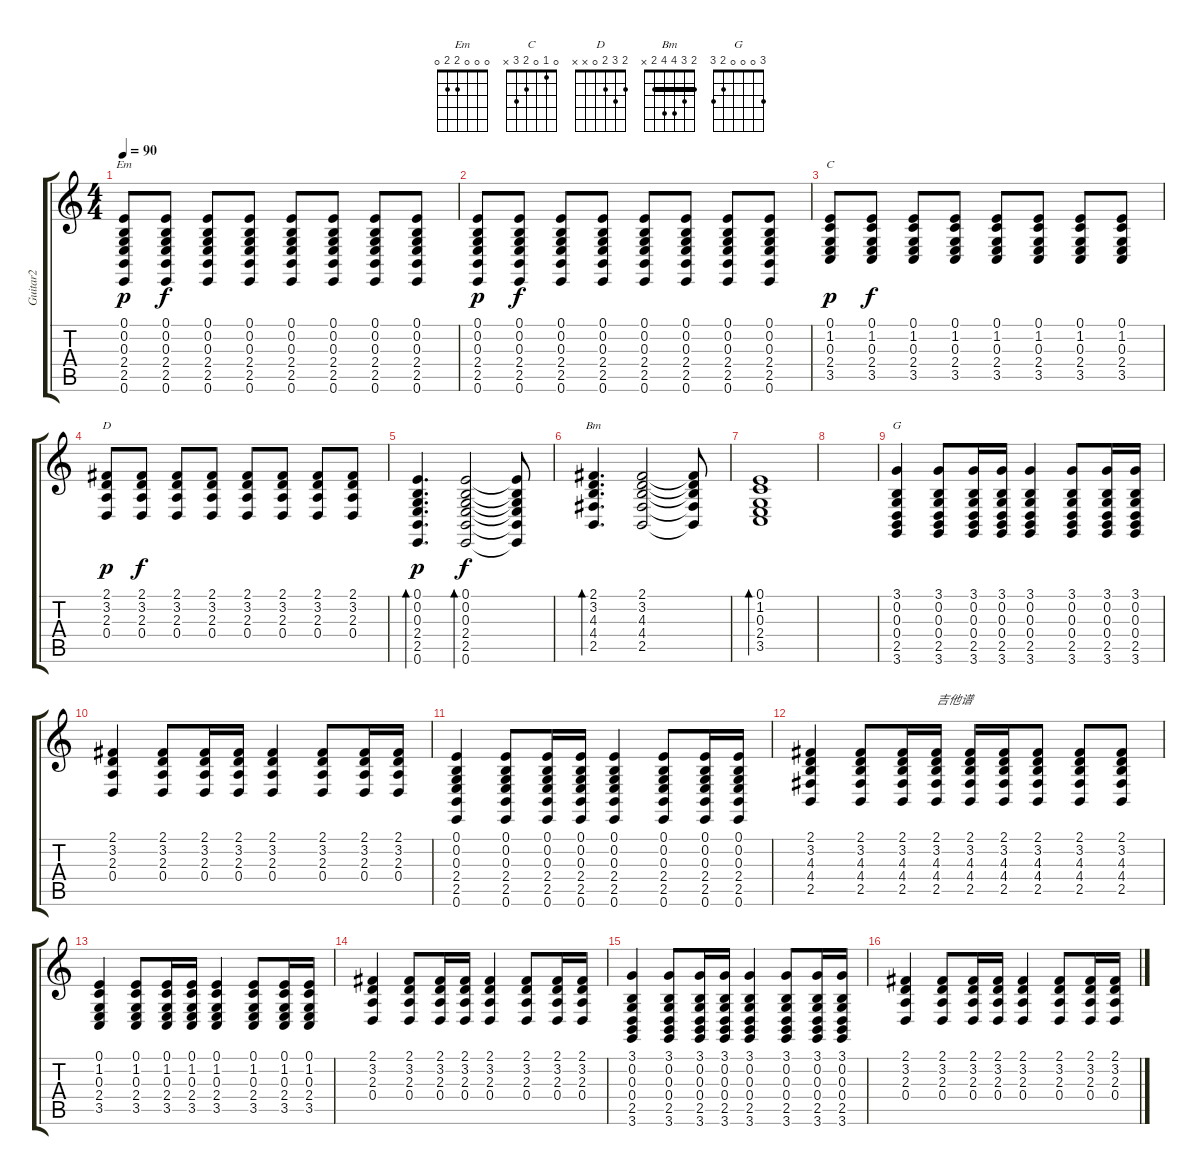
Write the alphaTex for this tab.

\track ("Guitar2" "Guitar2") {instrument electricpiano1}
\staff {score tabs}
\tuning (E4 B3 G3 D3 A2 E2) {hide}
\chord ("Em" 0 0 0 2 2 0)
\chord ("C" 0 1 0 2 3 x)
\chord ("D" 2 3 2 0 x x)
\chord ("Bm" 2 3 4 4 2 x) {barre 2}
\chord ("G" 3 0 0 0 2 3)
\ts (4 4)
\tempo 90
\clef g2
\ks c
(0.1 0.2 0.3 2.4 2.5 0.6).8{ch "Em" dy p} (0.1 0.2 0.3 2.4 2.5 0.6).8{dy f} (0.1 0.2 0.3 2.4 2.5 0.6).8 (0.1 0.2 0.3 2.4 2.5 0.6).8 (0.1 0.2 0.3 2.4 2.5 0.6).8 (0.1 0.2 0.3 2.4 2.5 0.6).8 (0.1 0.2 0.3 2.4 2.5 0.6).8 (0.1 0.2 0.3 2.4 2.5 0.6).8 |
(0.1 0.2 0.3 2.4 2.5 0.6).8{dy p} (0.1 0.2 0.3 2.4 2.5 0.6).8{dy f} (0.1 0.2 0.3 2.4 2.5 0.6).8 (0.1 0.2 0.3 2.4 2.5 0.6).8 (0.1 0.2 0.3 2.4 2.5 0.6).8 (0.1 0.2 0.3 2.4 2.5 0.6).8 (0.1 0.2 0.3 2.4 2.5 0.6).8 (0.1 0.2 0.3 2.4 2.5 0.6).8 |
(0.1 1.2 0.3 2.4 3.5).8{ch "C" dy p} (0.1 1.2 0.3 2.4 3.5).8{dy f} (0.1 1.2 0.3 2.4 3.5).8 (0.1 1.2 0.3 2.4 3.5).8 (0.1 1.2 0.3 2.4 3.5).8 (0.1 1.2 0.3 2.4 3.5).8 (0.1 1.2 0.3 2.4 3.5).8 (0.1 1.2 0.3 2.4 3.5).8 |
(2.1 3.2 2.3 0.4).8{ch "D" dy p} (2.1 3.2 2.3 0.4).8{dy f} (2.1 3.2 2.3 0.4).8 (2.1 3.2 2.3 0.4).8 (2.1 3.2 2.3 0.4).8 (2.1 3.2 2.3 0.4).8 (2.1 3.2 2.3 0.4).8 (2.1 3.2 2.3 0.4).8 |
(0.1 0.2 0.3 2.4 2.5 0.6).4{d bd 30 dy p} (0.1 0.2 0.3 2.4 2.5 0.6).2{bd 30 dy f} (0.1{t} 0.2{t} 0.3{t} 2.4{t} 2.5{t} 0.6{t}).8 |
(2.1 3.2 4.3 4.4 2.5).4{d bd 30 ch "Bm"} (2.1 3.2 4.3 4.4 2.5).2 (2.1{t} 3.2{t} 4.3{t} 4.4{t} 2.5{t}).8 |
(0.1 1.2 0.3 2.4 3.5).1{bd 240} |
|
(3.1 0.2 0.3 0.4 2.5 3.6).4{ch "G"} (3.1 0.2 0.3 0.4 2.5 3.6).8 (3.1 0.2 0.3 0.4 2.5 3.6).16 (3.1 0.2 0.3 0.4 2.5 3.6).16 (3.1 0.2 0.3 0.4 2.5 3.6).4 (3.1 0.2 0.3 0.4 2.5 3.6).8 (3.1 0.2 0.3 0.4 2.5 3.6).16 (3.1 0.2 0.3 0.4 2.5 3.6).16 |
(2.1 3.2 2.3 0.4).4 (2.1 3.2 2.3 0.4).8 (2.1 3.2 2.3 0.4).16 (2.1 3.2 2.3 0.4).16 (2.1 3.2 2.3 0.4).4 (2.1 3.2 2.3 0.4).8 (2.1 3.2 2.3 0.4).16 (2.1 3.2 2.3 0.4).16 |
(0.1 0.2 0.3 2.4 2.5 0.6).4 (0.1 0.2 0.3 2.4 2.5 0.6).8 (0.1 0.2 0.3 2.4 2.5 0.6).16 (0.1 0.2 0.3 2.4 2.5 0.6).16 (0.1 0.2 0.3 2.4 2.5 0.6).4 (0.1 0.2 0.3 2.4 2.5 0.6).8 (0.1 0.2 0.3 2.4 2.5 0.6).16 (0.1 0.2 0.3 2.4 2.5 0.6).16 |
(2.1 3.2 4.3 4.4 2.5).4 (2.1 3.2 4.3 4.4 2.5).8 (2.1 3.2 4.3 4.4 2.5).16 (2.1 3.2 4.3 4.4 2.5).16{txt "吉他谱"} (2.1 3.2 4.3 4.4 2.5).16 (2.1 3.2 4.3 4.4 2.5).16 (2.1 3.2 4.3 4.4 2.5).8 (2.1 3.2 4.3 4.4 2.5).8 (2.1 3.2 4.3 4.4 2.5).8 |
(0.1 1.2 0.3 2.4 3.5).4 (0.1 1.2 0.3 2.4 3.5).8 (0.1 1.2 0.3 2.4 3.5).16 (0.1 1.2 0.3 2.4 3.5).16 (0.1 1.2 0.3 2.4 3.5).4 (0.1 1.2 0.3 2.4 3.5).8 (0.1 1.2 0.3 2.4 3.5).16 (0.1 1.2 0.3 2.4 3.5).16 |
(2.1 3.2 2.3 0.4).4 (2.1 3.2 2.3 0.4).8 (2.1 3.2 2.3 0.4).16 (2.1 3.2 2.3 0.4).16 (2.1 3.2 2.3 0.4).4 (2.1 3.2 2.3 0.4).8 (2.1 3.2 2.3 0.4).16 (2.1 3.2 2.3 0.4).16 |
(3.1 0.2 0.3 0.4 2.5 3.6).4 (3.1 0.2 0.3 0.4 2.5 3.6).8 (3.1 0.2 0.3 0.4 2.5 3.6).16 (3.1 0.2 0.3 0.4 2.5 3.6).16 (3.1 0.2 0.3 0.4 2.5 3.6).4 (3.1 0.2 0.3 0.4 2.5 3.6).8 (3.1 0.2 0.3 0.4 2.5 3.6).16 (3.1 0.2 0.3 0.4 2.5 3.6).16 |
(2.1 3.2 2.3 0.4).4 (2.1 3.2 2.3 0.4).8 (2.1 3.2 2.3 0.4).16 (2.1 3.2 2.3 0.4).16 (2.1 3.2 2.3 0.4).4 (2.1 3.2 2.3 0.4).8 (2.1 3.2 2.3 0.4).16 (2.1 3.2 2.3 0.4).16
